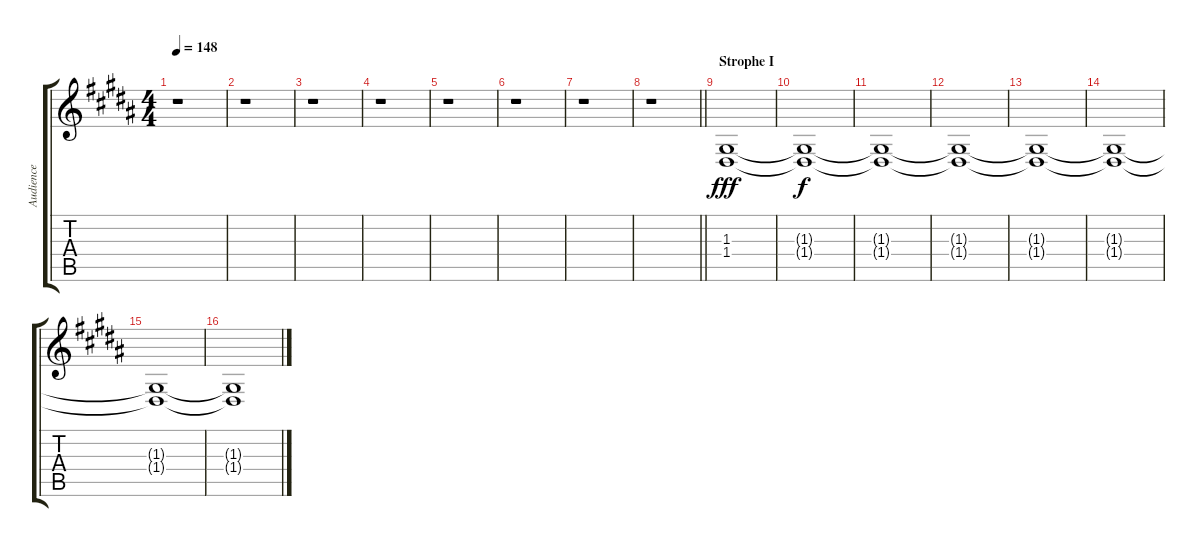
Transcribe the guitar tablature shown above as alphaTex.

\track ("Audience" "Audience") {instrument applause}
\staff {score tabs}
\tuning (E4 B3 G3 D3 A2 E2) {hide}
\ts (4 4)
\tempo 148
\clef g2
\ks b
r.1{dy f} |
r.1 |
r.1 |
r.1 |
r.1 |
r.1 |
r.1 |
\barLineRight lightlight
r.1 |
\section ("" "Strophe I")
(1.3 1.4).1{dy fff} |
(1.3{t} 1.4{t}).1{dy f} |
(1.3{t} 1.4{t}).1 |
(1.3{t} 1.4{t}).1 |
(1.3{t} 1.4{t}).1 |
(1.3{t} 1.4{t}).1 |
(1.3{t} 1.4{t}).1 |
(1.3{t} 1.4{t}).1
